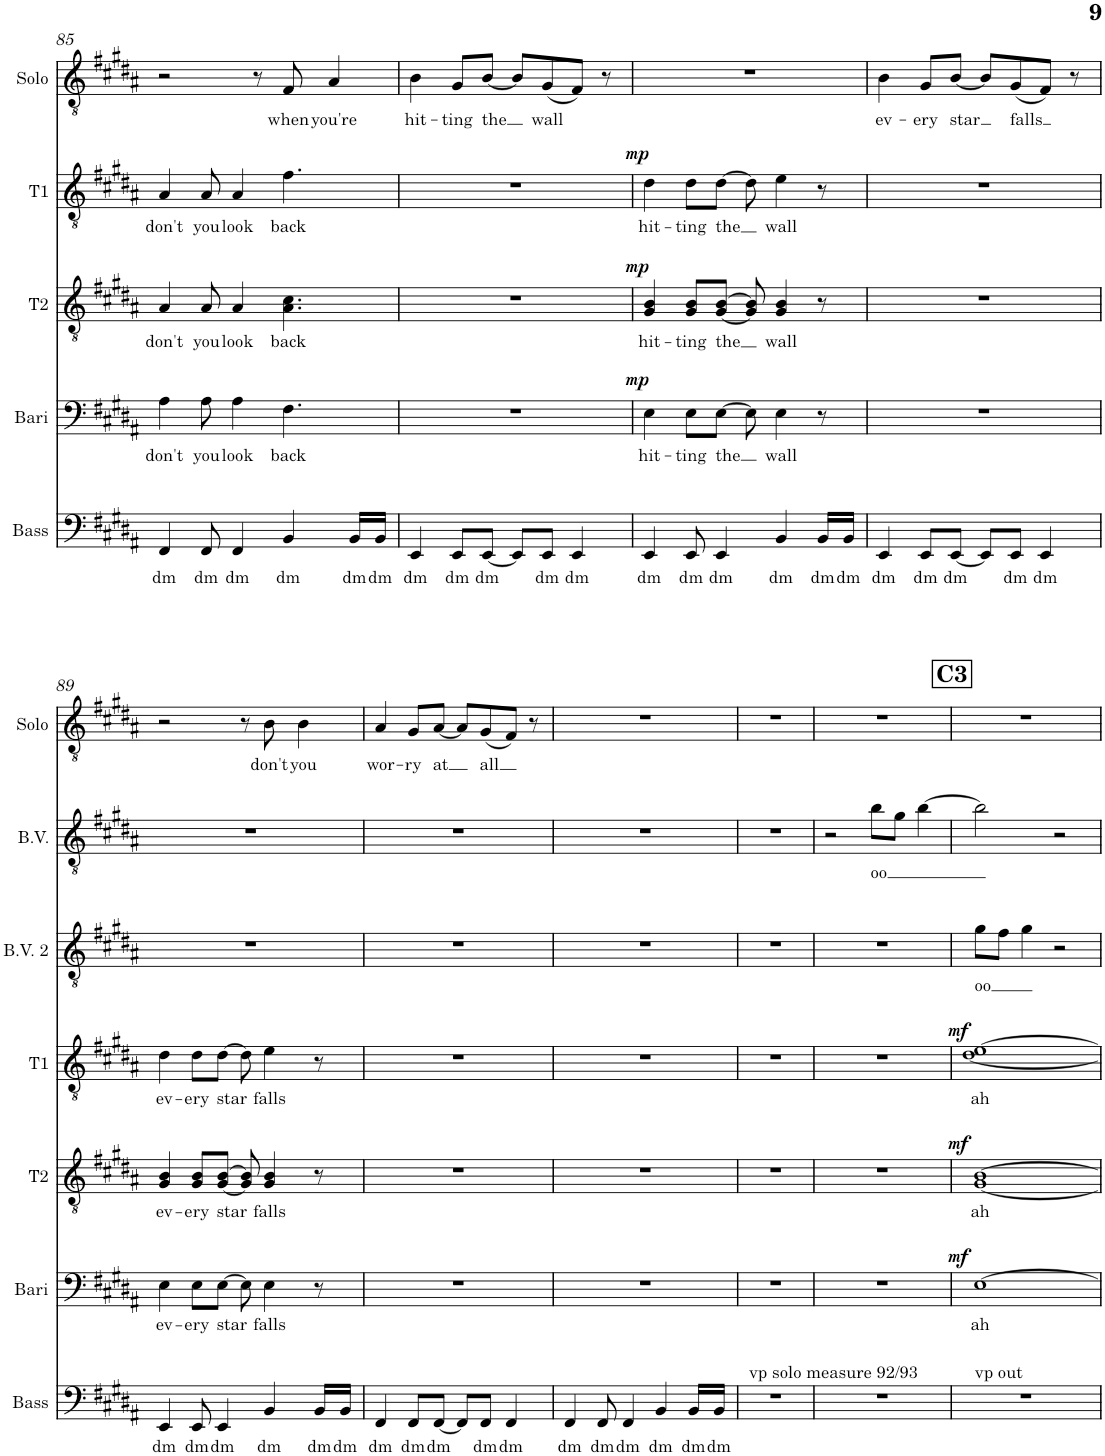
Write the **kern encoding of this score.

**kern	**text	**kern	**text	**dynam	**kern	**text	**dynam	**kern	**text	**dynam	**kern	**text	**kern	**text	**kern	**text
*part7	*part7	*part6	*part6	*part6	*part5	*part5	*part5	*part4	*part4	*part4	*part3	*part3	*part2	*part2	*part1	*part1
*staff7	*staff7	*staff6	*staff6	*staff6	*staff5	*staff5	*staff5	*staff4	*staff4	*staff4	*staff3	*staff3	*staff2	*staff2	*staff1	*staff1
*I"Bass	*	*I"Baritone	*	*	*I"Tenor 2	*	*	*I"Tenor 1	*	*	*I"Backing Vocals 2	*	*I"Backing Vocals	*	*I"Solo	*
*I'Bass	*	*I'Bari	*	*	*I'T2	*	*	*I'T1	*	*	*I'B.V. 2	*	*I'B.V.	*	*I'Solo	*
!!LO:PB:g=z
*clefF4	*	*clefF4	*	*	*clefGv2	*	*	*clefGv2	*	*	*clefGv2	*	*clefGv2	*	*clefGv2	*
*Trd7c12	*	*	*	*	*	*	*	*	*	*	*	*	*	*	*	*
*k[f#c#g#d#a#]	*	*k[f#c#g#d#a#]	*	*	*k[f#c#g#d#a#]	*	*	*k[f#c#g#d#a#]	*	*	*k[f#c#g#d#a#]	*	*k[f#c#g#d#a#]	*	*k[f#c#g#d#a#]	*
*M4/4	*	*M4/4	*	*	*M4/4	*	*	*M4/4	*	*	*M4/4	*	*M4/4	*	*M4/4	*
=85	=85	=85	=85	=85	=85	=85	=85	=85	=85	=85	=85	=85	=85	=85	=85	=85
!	!LO:LY:b	!	!LO:LY:b	!	!	!LO:LY:b	!	!	!LO:LY:b	!	!	!	!	!	!	!
4FF#/	dm	4A#\	don't	.	4A#/	don't	.	4A#/	don't	.	1r	.	1r	.	2r	.
!	!LO:LY:b	!	!LO:LY:b	!	!	!LO:LY:b	!	!	!LO:LY:b	!	!	!	!	!	!	!
8FF#/	dm	8A#\	you	.	8A#/	you	.	8A#/	you	.	.	.	.	.	.	.
!	!LO:LY:b	!	!LO:LY:b	!	!	!LO:LY:b	!	!	!LO:LY:b	!	!	!	!	!	!	!
4FF#/	dm	4A#\	look	.	4A#/	look	.	4A#/	look	.	.	.	.	.	.	.
.	.	.	.	.	.	.	.	.	.	.	.	.	.	.	8r	.
!	!LO:LY:b	!	!LO:LY:b	!	!	!LO:LY:b	!	!	!LO:LY:b	!	!	!	!	!	!	!LO:LY:b
4BB/	dm	4.F#\	back	.	4.A#\ 4.c#\	back	.	4.f#\	back	.	.	.	.	.	8F#/	when
!	!	!	!	!	!	!	!	!	!	!	!	!	!	!	!	!LO:LY:b
.	.	.	.	.	.	.	.	.	.	.	.	.	.	.	4A#/	you're
!	!LO:LY:b	!	!	!	!	!	!	!	!	!	!	!	!	!	!	!
16BB/LL	dm	.	.	.	.	.	.	.	.	.	.	.	.	.	.	.
!	!LO:LY:b	!	!	!	!	!	!	!	!	!	!	!	!	!	!	!
16BB/JJ	dm	.	.	.	.	.	.	.	.	.	.	.	.	.	.	.
=86	=86	=86	=86	=86	=86	=86	=86	=86	=86	=86	=86	=86	=86	=86	=86	=86
!	!LO:LY:b	!	!	!	!	!	!	!	!	!	!	!	!	!	!	!LO:LY:b
4EE/	dm	1r	.	.	1r	.	.	1r	.	.	1r	.	1r	.	4B\	hit-
!	!LO:LY:b	!	!	!	!	!	!	!	!	!	!	!	!	!	!	!LO:LY:b
8EE/L	dm	.	.	.	.	.	.	.	.	.	.	.	.	.	8G#/L	-ting
!	!LO:LY:b	!	!	!	!	!	!	!	!	!	!	!	!	!	!	!LO:LY:b
[8EE/J	dm	.	.	.	.	.	.	.	.	.	.	.	.	.	[8B/J	the
8EE/L]	.	.	.	.	.	.	.	.	.	.	.	.	.	.	8B/L]	.
!	!LO:LY:b	!	!	!	!	!	!	!	!	!	!	!	!	!	!	!LO:LY:b
8EE/J	dm	.	.	.	.	.	.	.	.	.	.	.	.	.	(8G#/	wall
!	!LO:LY:b	!	!	!	!	!	!	!	!	!	!	!	!	!	!	!
4EE/	dm	.	.	.	.	.	.	.	.	.	.	.	.	.	8F#/J)	.
.	.	.	.	.	.	.	.	.	.	.	.	.	.	.	8r	.
=87	=87	=87	=87	=87	=87	=87	=87	=87	=87	=87	=87	=87	=87	=87	=87	=87
!	!LO:LY:b	!	!LO:LY:b	!LO:DY:a	!	!LO:LY:b	!LO:DY:a	!	!LO:LY:b	!LO:DY:a	!	!	!	!	!	!
4EE/	dm	4E\	hit-	mp	4G#/ 4B/	hit-	mp	4d#\	hit-	mp	1r	.	1r	.	1r	.
!	!LO:LY:b	!	!LO:LY:b	!	!	!LO:LY:b	!	!	!LO:LY:b	!	!	!	!	!	!	!
8EE/	dm	8E\L	-ting	.	8G#/ 8B/L	-ting	.	8d#\L	-ting	.	.	.	.	.	.	.
!	!LO:LY:b	!	!LO:LY:b	!	!	!LO:LY:b	!	!	!LO:LY:b	!	!	!	!	!	!	!
4EE/	dm	[8E\J	the	.	[8G#/ [8B/J	the	.	[8d#\J	the	.	.	.	.	.	.	.
.	.	8E\]	.	.	8G#/] 8B/]	.	.	8d#\]	.	.	.	.	.	.	.	.
!	!LO:LY:b	!	!LO:LY:b	!	!	!LO:LY:b	!	!	!LO:LY:b	!	!	!	!	!	!	!
4BB/	dm	4E\	wall	.	4G#/ 4B/	wall	.	4e\	wall	.	.	.	.	.	.	.
!	!LO:LY:b	!	!	!	!	!	!	!	!	!	!	!	!	!	!	!
16BB/LL	dm	8r	.	.	8r	.	.	8r	.	.	.	.	.	.	.	.
!	!LO:LY:b	!	!	!	!	!	!	!	!	!	!	!	!	!	!	!
16BB/JJ	dm	.	.	.	.	.	.	.	.	.	.	.	.	.	.	.
=88	=88	=88	=88	=88	=88	=88	=88	=88	=88	=88	=88	=88	=88	=88	=88	=88
!	!LO:LY:b	!	!	!	!	!	!	!	!	!	!	!	!	!	!	!LO:LY:b
4EE/	dm	1r	.	.	1r	.	.	1r	.	.	1r	.	1r	.	4B\	ev-
!	!LO:LY:b	!	!	!	!	!	!	!	!	!	!	!	!	!	!	!LO:LY:b
8EE/L	dm	.	.	.	.	.	.	.	.	.	.	.	.	.	8G#/L	-ery
!	!LO:LY:b	!	!	!	!	!	!	!	!	!	!	!	!	!	!	!LO:LY:b
[8EE/J	dm	.	.	.	.	.	.	.	.	.	.	.	.	.	[8B/J	star
8EE/L]	.	.	.	.	.	.	.	.	.	.	.	.	.	.	8B/L]	.
!	!LO:LY:b	!	!	!	!	!	!	!	!	!	!	!	!	!	!	!LO:LY:b
8EE/J	dm	.	.	.	.	.	.	.	.	.	.	.	.	.	(8G#/	falls
!	!LO:LY:b	!	!	!	!	!	!	!	!	!	!	!	!	!	!	!
4EE/	dm	.	.	.	.	.	.	.	.	.	.	.	.	.	8F#/J)	.
.	.	.	.	.	.	.	.	.	.	.	.	.	.	.	8r	.
!!LO:LB:g=z
=89	=89	=89	=89	=89	=89	=89	=89	=89	=89	=89	=89	=89	=89	=89	=89	=89
!	!LO:LY:b	!	!LO:LY:b	!	!	!LO:LY:b	!	!	!LO:LY:b	!	!	!	!	!	!	!
4EE/	dm	4E\	ev-	.	4G#/ 4B/	ev-	.	4d#\	ev-	.	1r	.	1r	.	2r	.
!	!LO:LY:b	!	!LO:LY:b	!	!	!LO:LY:b	!	!	!LO:LY:b	!	!	!	!	!	!	!
8EE/	dm	8E\L	-ery	.	8G#/ 8B/L	-ery	.	8d#\L	-ery	.	.	.	.	.	.	.
!	!LO:LY:b	!	!LO:LY:b	!	!	!LO:LY:b	!	!	!LO:LY:b	!	!	!	!	!	!	!
4EE/	dm	[8E\J	star	.	[8G#/ [8B/J	star	.	[8d#\J	star	.	.	.	.	.	.	.
.	.	8E\]	.	.	8G#/] 8B/]	.	.	8d#\]	.	.	.	.	.	.	8r	.
!	!LO:LY:b	!	!LO:LY:b	!	!	!LO:LY:b	!	!	!LO:LY:b	!	!	!	!	!	!	!LO:LY:b
4BB/	dm	4E\	falls	.	4G#/ 4B/	falls	.	4e\	falls	.	.	.	.	.	8B\	don't
!	!	!	!	!	!	!	!	!	!	!	!	!	!	!	!	!LO:LY:b
.	.	.	.	.	.	.	.	.	.	.	.	.	.	.	4B\	you
!	!LO:LY:b	!	!	!	!	!	!	!	!	!	!	!	!	!	!	!
16BB/LL	dm	8r	.	.	8r	.	.	8r	.	.	.	.	.	.	.	.
!	!LO:LY:b	!	!	!	!	!	!	!	!	!	!	!	!	!	!	!
16BB/JJ	dm	.	.	.	.	.	.	.	.	.	.	.	.	.	.	.
=90	=90	=90	=90	=90	=90	=90	=90	=90	=90	=90	=90	=90	=90	=90	=90	=90
!	!LO:LY:b	!	!	!	!	!	!	!	!	!	!	!	!	!	!	!LO:LY:b
4FF#/	dm	1r	.	.	1r	.	.	1r	.	.	1r	.	1r	.	4A#/	wor-
!	!LO:LY:b	!	!	!	!	!	!	!	!	!	!	!	!	!	!	!LO:LY:b
8FF#/L	dm	.	.	.	.	.	.	.	.	.	.	.	.	.	8G#/L	-ry
!	!LO:LY:b	!	!	!	!	!	!	!	!	!	!	!	!	!	!	!LO:LY:b
[8FF#/J	dm	.	.	.	.	.	.	.	.	.	.	.	.	.	[8A#/J	at
8FF#/L]	.	.	.	.	.	.	.	.	.	.	.	.	.	.	8A#/L]	.
!	!LO:LY:b	!	!	!	!	!	!	!	!	!	!	!	!	!	!	!LO:LY:b
8FF#/J	dm	.	.	.	.	.	.	.	.	.	.	.	.	.	(8G#/	all
!	!LO:LY:b	!	!	!	!	!	!	!	!	!	!	!	!	!	!	!
4FF#/	dm	.	.	.	.	.	.	.	.	.	.	.	.	.	8F#/J)	.
.	.	.	.	.	.	.	.	.	.	.	.	.	.	.	8r	.
=91	=91	=91	=91	=91	=91	=91	=91	=91	=91	=91	=91	=91	=91	=91	=91	=91
!	!LO:LY:b	!	!	!	!	!	!	!	!	!	!	!	!	!	!	!
4FF#/	dm	1r	.	.	1r	.	.	1r	.	.	1r	.	1r	.	1r	.
!	!LO:LY:b	!	!	!	!	!	!	!	!	!	!	!	!	!	!	!
8FF#/	dm	.	.	.	.	.	.	.	.	.	.	.	.	.	.	.
!	!LO:LY:b	!	!	!	!	!	!	!	!	!	!	!	!	!	!	!
4FF#/	dm	.	.	.	.	.	.	.	.	.	.	.	.	.	.	.
!	!LO:LY:b	!	!	!	!	!	!	!	!	!	!	!	!	!	!	!
4BB/	dm	.	.	.	.	.	.	.	.	.	.	.	.	.	.	.
!	!LO:LY:b	!	!	!	!	!	!	!	!	!	!	!	!	!	!	!
16BB/LL	dm	.	.	.	.	.	.	.	.	.	.	.	.	.	.	.
!	!LO:LY:b	!	!	!	!	!	!	!	!	!	!	!	!	!	!	!
16BB/JJ	dm	.	.	.	.	.	.	.	.	.	.	.	.	.	.	.
=92	=92	=92	=92	=92	=92	=92	=92	=92	=92	=92	=92	=92	=92	=92	=92	=92
!LO:TX:a:t=vp solo measure 92/93	!	!	!	!	!	!	!	!	!	!	!	!	!	!	!	!
1r	.	1r	.	.	1r	.	.	1r	.	.	1r	.	1r	.	1r	.
=93	=93	=93	=93	=93	=93	=93	=93	=93	=93	=93	=93	=93	=93	=93	=93	=93
1r	.	1r	.	.	1r	.	.	1r	.	.	1r	.	2r	.	1r	.
!	!	!	!	!	!	!	!	!	!	!	!	!	!	!LO:LY:b	!	!
.	.	.	.	.	.	.	.	.	.	.	.	.	8b\L	oo	.	.
.	.	.	.	.	.	.	.	.	.	.	.	.	8g#\J	.	.	.
.	.	.	.	.	.	.	.	.	.	.	.	.	[4b\	.	.	.
!!LO:REH:place=s1:a:B:cj:fs=14:t=C3
=94	=94	=94	=94	=94	=94	=94	=94	=94	=94	=94	=94	=94	=94	=94	=94	=94
!LO:TX:a:t=vp out	!	!	!	!	!	!	!	!	!	!	!	!	!	!	!	!
!	!	!	!LO:LY:b	!LO:DY:a	!	!LO:LY:b	!LO:DY:a	!	!LO:LY:b	!LO:DY:a	!	!LO:LY:b	!	!	!	!
1r	.	[1E	ah	mf	[1G# [1B	ah	mf	[1d# [1e	ah	mf	8g#\L	oo	2b\]	.	1r	.
.	.	.	.	.	.	.	.	.	.	.	8f#\J	.	.	.	.	.
.	.	.	.	.	.	.	.	.	.	.	4g#\	.	.	.	.	.
.	.	.	.	.	.	.	.	.	.	.	2r	.	2r	.	.	.
=	=	=	=	=	=	=	=	=	=	=	=	=	=	=	=	=
*-	*-	*-	*-	*-	*-	*-	*-	*-	*-	*-	*-	*-	*-	*-	*-	*-
